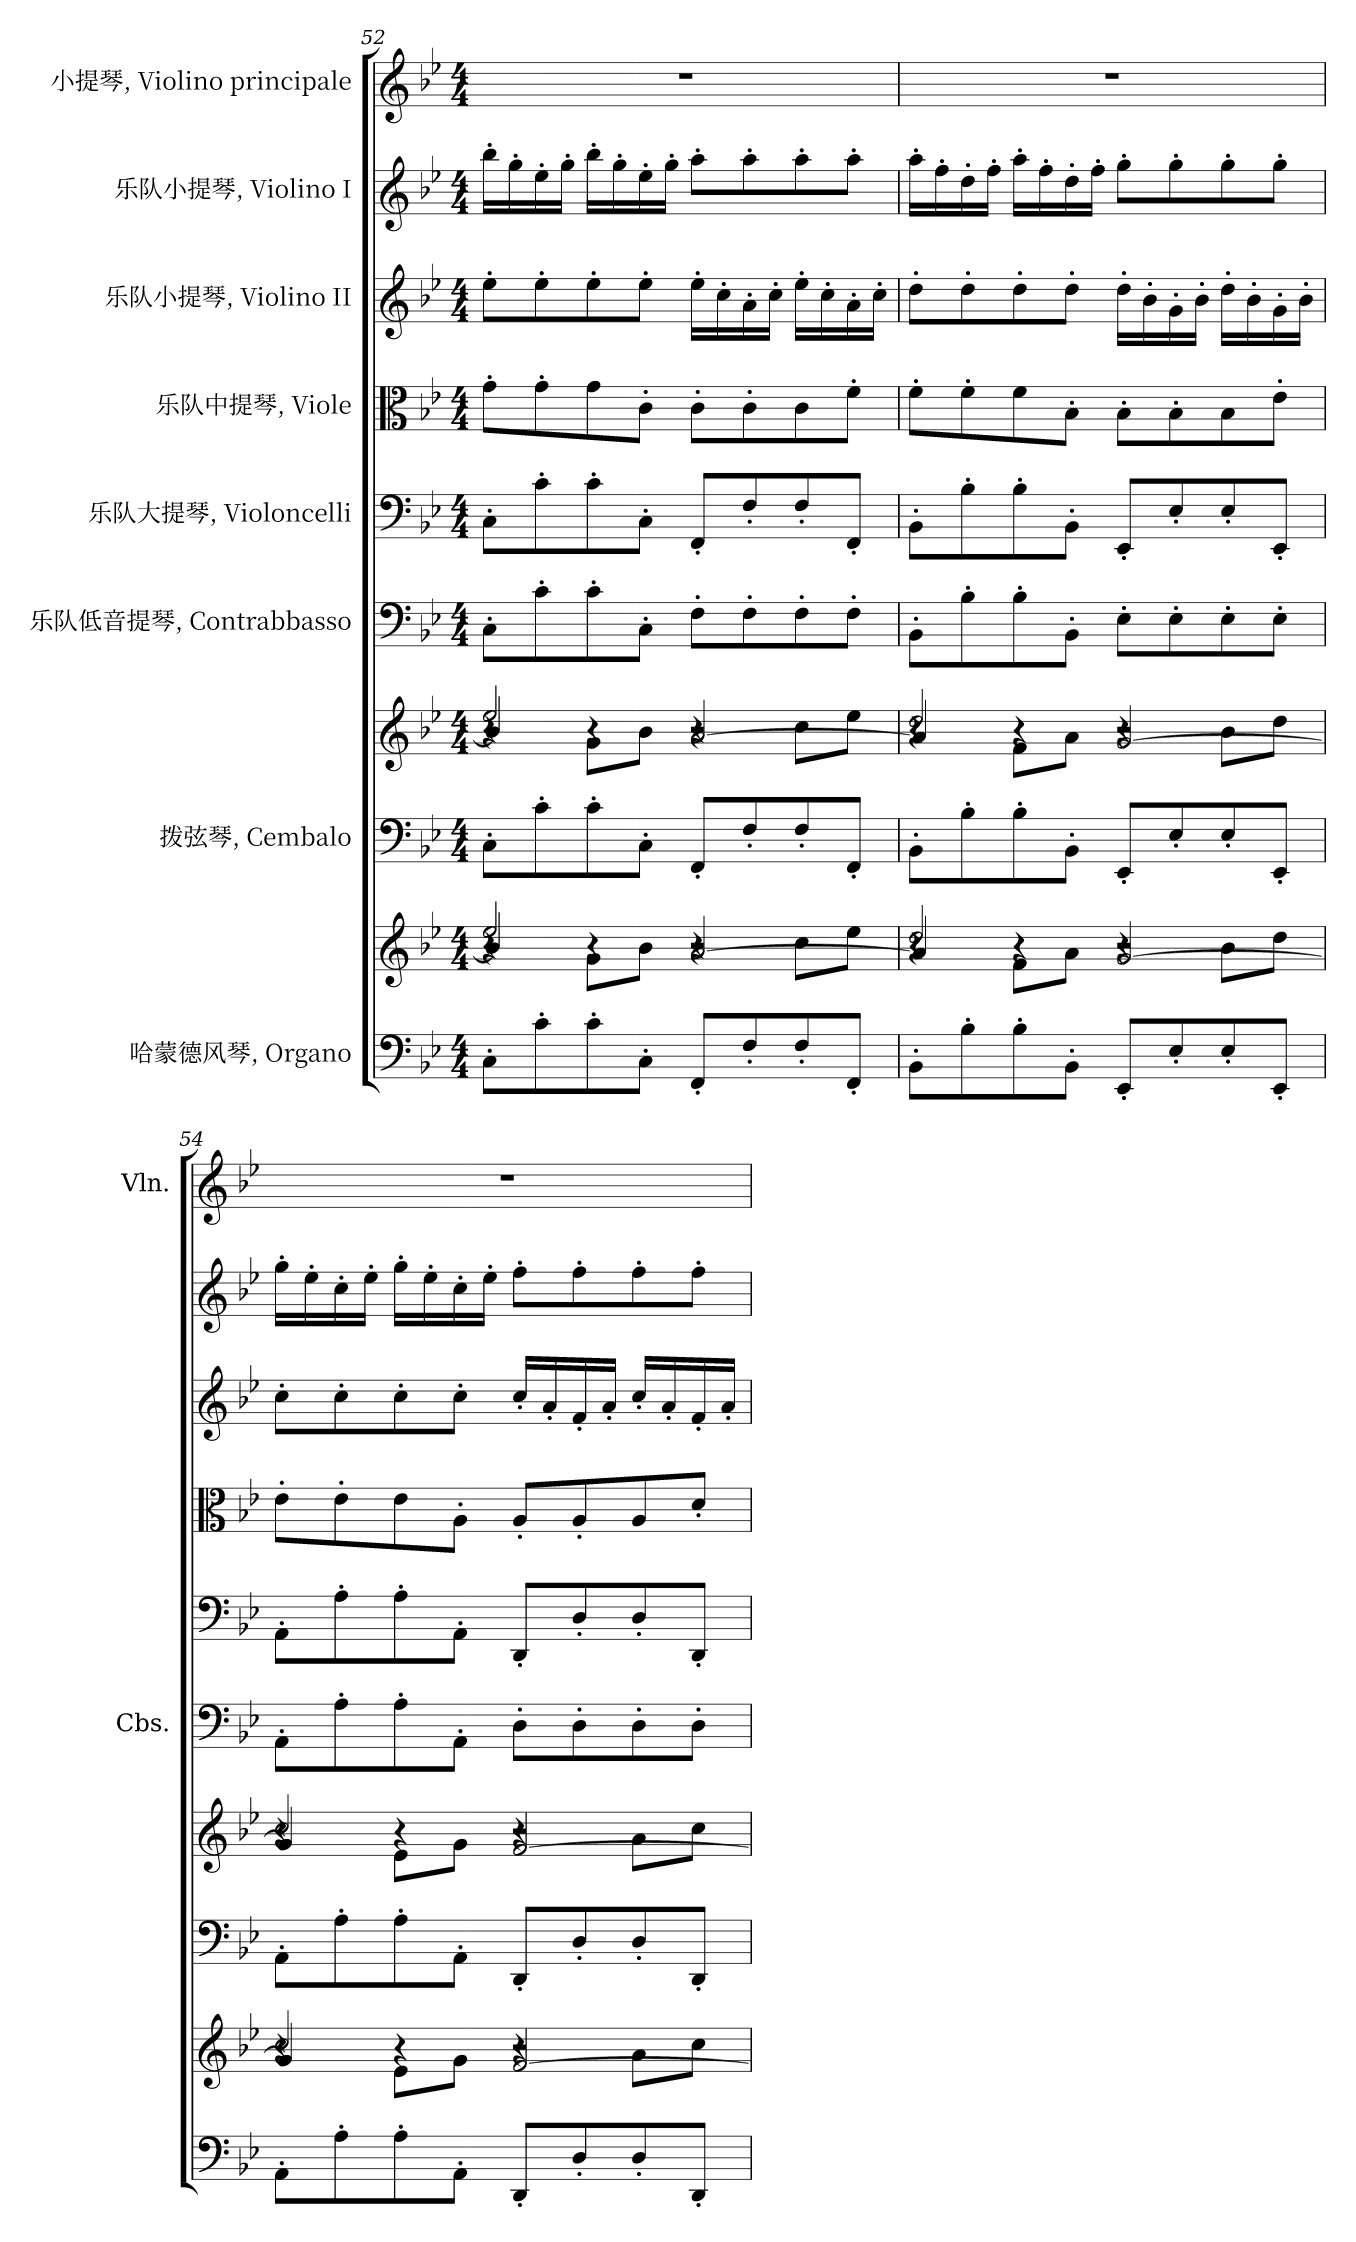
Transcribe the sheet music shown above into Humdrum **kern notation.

**kern	**kern	**kern	**kern	**kern	**kern	**kern	**kern	**kern	**kern
*part8	*part8	*part7	*part7	*part6	*part5	*part4	*part3	*part2	*part1
*staff10	*staff9	*staff8	*staff7	*staff6	*staff5	*staff4	*staff3	*staff2	*staff1
*I"哈蒙德风琴, Organo	*	*I"拨弦琴, Cembalo	*	*I"乐队低音提琴, Contrabbasso	*I"乐队大提琴, Violoncelli	*I"乐队中提琴, Viole	*I"乐队小提琴, Violino II	*I"乐队小提琴, Violino I	*I"小提琴, Violino principale
*	*	*	*	*I'Cbs.	*	*	*	*	*I'Vln.
!!LO:PB:g=z
*clefF4	*clefG2	*clefF4	*clefG2	*clefF4	*clefF4	*clefC3	*clefG2	*clefG2	*clefG2
*	*	*	*	*ITrd7c12	*	*	*	*	*
*k[b-e-]	*k[b-e-]	*k[b-e-]	*k[b-e-]	*k[b-e-]	*k[b-e-]	*k[b-e-]	*k[b-e-]	*k[b-e-]	*k[b-e-]
*M4/4	*M4/4	*M4/4	*M4/4	*M4/4	*M4/4	*M4/4	*M4/4	*M4/4	*M4/4
=52	=52	=52	=52	=52	=52	=52	=52	=52	=52
*	*^	*	*^	*	*	*	*	*	*
*	*	*^	*	*	*^	*	*	*	*	*	*
8C'\L	2ee-/	4r	4b-/]	8C'\L	2ee-/	4r	4b-/]	8CC'\L	8C'\L	8g'\L	8ee-'\L	16bb-'\LL	1r
.	.	.	.	.	.	.	.	.	.	.	.	16gg'\	.
8c'\	.	.	.	8c'\	.	.	.	8C'\	8c'\	8g'\	8ee-'\	16ee-'\	.
.	.	.	.	.	.	.	.	.	.	.	.	16gg'\JJ	.
8c'\	.	8g\L	4r	8c'\	.	8g\L	4r	8C'\	8c'\	8g\	8ee-'\	16bb-'\LL	.
.	.	.	.	.	.	.	.	.	.	.	.	16gg'\	.
8C'\J	.	8b-\J	.	8C'\J	.	8b-\J	.	8CC'\J	8C'\J	8c'\J	8ee-'\J	16ee-'\	.
.	.	.	.	.	.	.	.	.	.	.	.	16gg'\JJ	.
8FF'/L	2r	4r	[2a/	8FF'/L	2r	4r	[2a/	8FF'\L	8FF'/L	8c'\L	16ee-'\LL	8aa'\L	.
.	.	.	.	.	.	.	.	.	.	.	16cc'\	.	.
8F'/	.	.	.	8F'/	.	.	.	8FF'\	8F'/	8c'\	16a'\	8aa'\	.
.	.	.	.	.	.	.	.	.	.	.	16cc'\JJ	.	.
8F'/	.	8cc\L	.	8F'/	.	8cc\L	.	8FF'\	8F'/	8c\	16ee-'\LL	8aa'\	.
.	.	.	.	.	.	.	.	.	.	.	16cc'\	.	.
8FF'/J	.	8ee-\J	.	8FF'/J	.	8ee-\J	.	8FF'\J	8FF'/J	8f'\J	16a'\	8aa'\J	.
.	.	.	.	.	.	.	.	.	.	.	16cc'\JJ	.	.
=53	=53	=53	=53	=53	=53	=53	=53	=53	=53	=53	=53	=53	=53
8BB-'\L	2dd/	4r	4a/]	8BB-'\L	2dd/	4r	4a/]	8BBB-'\L	8BB-'\L	8f'\L	8dd'\L	16aa'\LL	1r
.	.	.	.	.	.	.	.	.	.	.	.	16ff'\	.
8B-'\	.	.	.	8B-'\	.	.	.	8BB-'\	8B-'\	8f'\	8dd'\	16dd'\	.
.	.	.	.	.	.	.	.	.	.	.	.	16ff'\JJ	.
8B-'\	.	8f\L	4r	8B-'\	.	8f\L	4r	8BB-'\	8B-'\	8f\	8dd'\	16aa'\LL	.
.	.	.	.	.	.	.	.	.	.	.	.	16ff'\	.
8BB-'\J	.	8a\J	.	8BB-'\J	.	8a\J	.	8BBB-'\J	8BB-'\J	8B-'\J	8dd'\J	16dd'\	.
.	.	.	.	.	.	.	.	.	.	.	.	16ff'\JJ	.
8EE-'/L	2r	4r	[2g/	8EE-'/L	2r	4r	[2g/	8EE-'\L	8EE-'/L	8B-'\L	16dd'\LL	8gg'\L	.
.	.	.	.	.	.	.	.	.	.	.	16b-'\	.	.
8E-'/	.	.	.	8E-'/	.	.	.	8EE-'\	8E-'/	8B-'\	16g'\	8gg'\	.
.	.	.	.	.	.	.	.	.	.	.	16b-'\JJ	.	.
8E-'/	.	8b-\L	.	8E-'/	.	8b-\L	.	8EE-'\	8E-'/	8B-\	16dd'\LL	8gg'\	.
.	.	.	.	.	.	.	.	.	.	.	16b-'\	.	.
8EE-'/J	.	8dd\J	.	8EE-'/J	.	8dd\J	.	8EE-'\J	8EE-'/J	8e-'\J	16g'\	8gg'\J	.
.	.	.	.	.	.	.	.	.	.	.	16b-'\JJ	.	.
!!LO:PB:g=z
=54	=54	=54	=54	=54	=54	=54	=54	=54	=54	=54	=54	=54	=54
8AA'\L	2cc/	4r	4g/]	8AA'\L	2cc/	4r	4g/]	8AAA'\L	8AA'\L	8e-'\L	8cc'\L	16gg'\LL	1r
.	.	.	.	.	.	.	.	.	.	.	.	16ee-'\	.
8A'\	.	.	.	8A'\	.	.	.	8AA'\	8A'\	8e-'\	8cc'\	16cc'\	.
.	.	.	.	.	.	.	.	.	.	.	.	16ee-'\JJ	.
8A'\	.	8e-\L	4r	8A'\	.	8e-\L	4r	8AA'\	8A'\	8e-\	8cc'\	16gg'\LL	.
.	.	.	.	.	.	.	.	.	.	.	.	16ee-'\	.
8AA'\J	.	8g\J	.	8AA'\J	.	8g\J	.	8AAA'\J	8AA'\J	8A'\J	8cc'\J	16cc'\	.
.	.	.	.	.	.	.	.	.	.	.	.	16ee-'\JJ	.
8DD'/L	2r	4r	[2f/	8DD'/L	2r	4r	[2f/	8DD'\L	8DD'/L	8A'/L	16cc'/LL	8ff'\L	.
.	.	.	.	.	.	.	.	.	.	.	16a'/	.	.
8D'/	.	.	.	8D'/	.	.	.	8DD'\	8D'/	8A'/	16f'/	8ff'\	.
.	.	.	.	.	.	.	.	.	.	.	16a'/JJ	.	.
8D'/	.	8a\L	.	8D'/	.	8a\L	.	8DD'\	8D'/	8A/	16cc'/LL	8ff'\	.
.	.	.	.	.	.	.	.	.	.	.	16a'/	.	.
8DD'/J	.	8cc\J	.	8DD'/J	.	8cc\J	.	8DD'\J	8DD'/J	8d'/J	16f'/	8ff'\J	.
.	.	.	.	.	.	.	.	.	.	.	16a'/JJ	.	.
*	*v	*v	*v	*	*v	*v	*v	*	*	*	*	*	*
=	=	=	=	=	=	=	=	=	=
*-	*-	*-	*-	*-	*-	*-	*-	*-	*-
